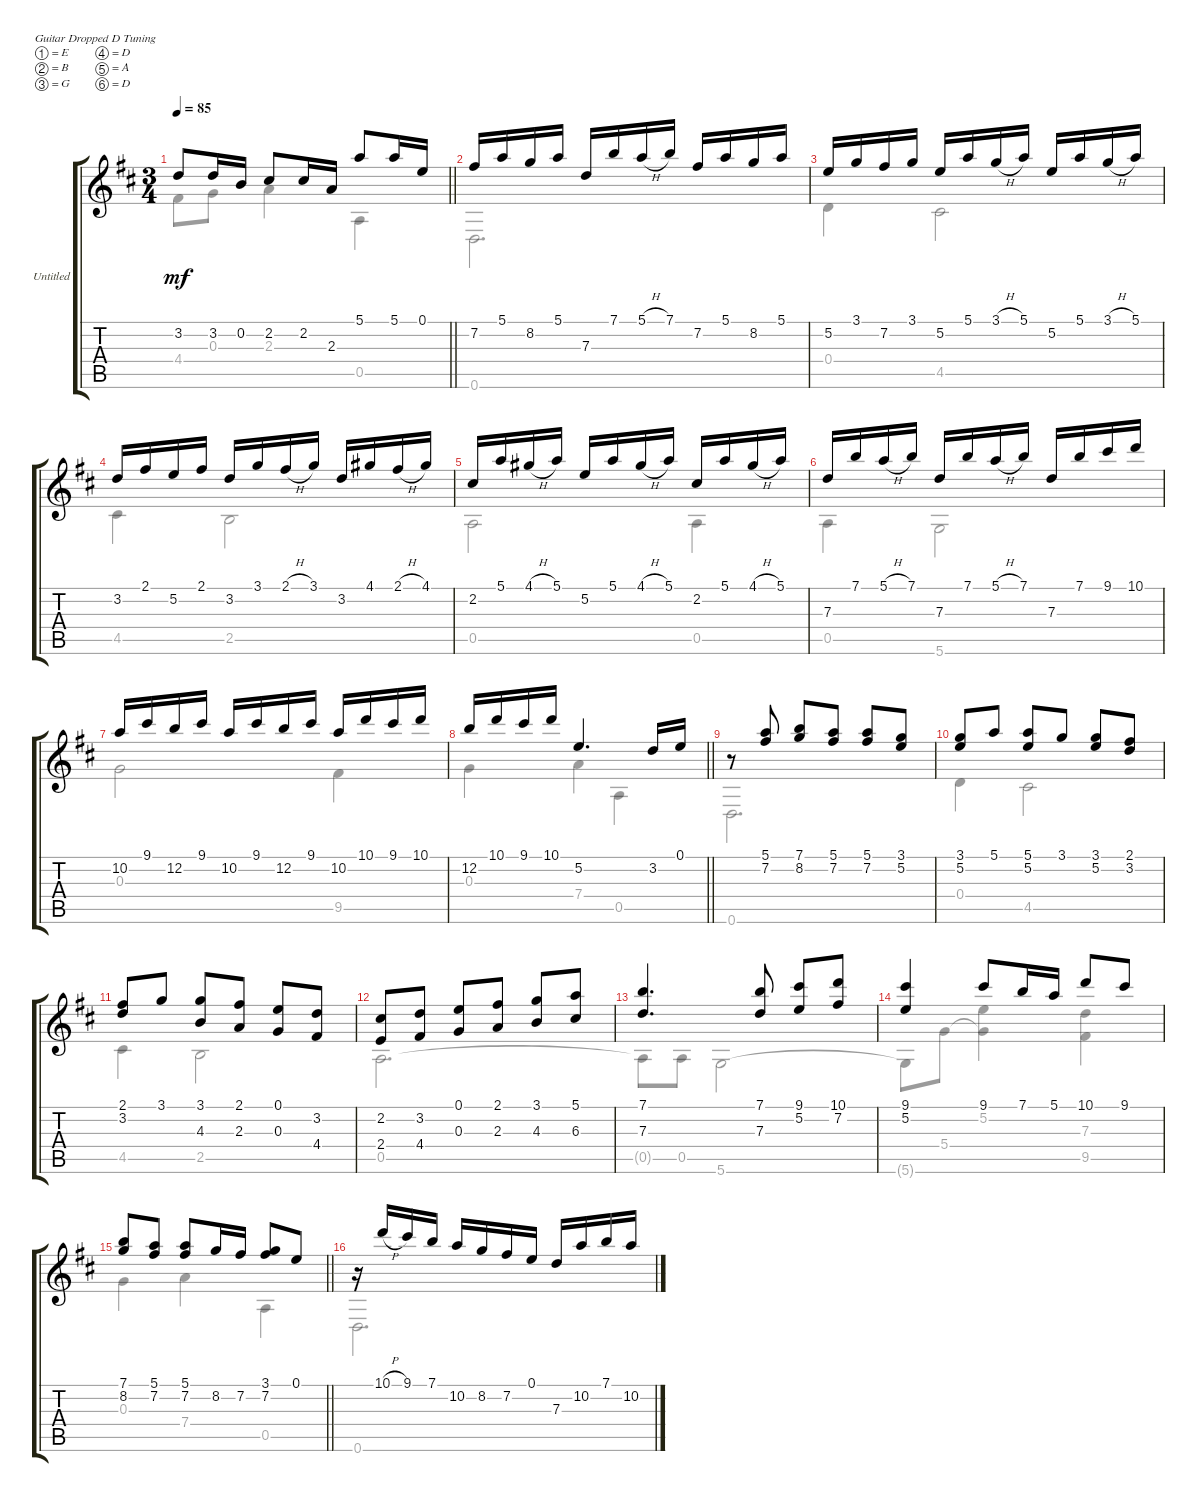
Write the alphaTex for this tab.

\bracketExtendMode groupsimilarinstruments
\firstSystemTrackNameOrientation horizontal
\otherSystemsTrackNameOrientation horizontal
\track ("Untitled" "Untitled") {instrument acousticguitarnylon}
\staff {score tabs}
\tuning (E4 B3 G3 D3 A2 D2)
\voice
\ts (3 4)
\tempo 85
\clef g2
\barLineRight lightlight
\ks d
3.2.8{dy mf} 3.2.16 0.2.16 2.2.8 2.2.16 2.3.16 5.1.8 5.1.16 0.1.16 |
7.2.16 5.1.16 8.2.16 5.1.16 7.3.16 7.1.16 5.1{h}.16 7.1.16 7.2.16 5.1.16 8.2.16 5.1.16 |
5.2.16 3.1.16 7.2.16 3.1.16 5.2.16 5.1.16 3.1{h}.16 5.1.16 5.2.16 5.1.16 3.1{h}.16 5.1.16 |
3.2.16 2.1.16 5.2.16 2.1.16 3.2.16 3.1.16 2.1{h}.16 3.1.16 3.2.16 4.1.16 2.1{h}.16 4.1.16 |
2.2.16 5.1.16 4.1{h}.16 5.1.16 5.2.16 5.1.16 4.1{h}.16 5.1.16 2.2.16 5.1.16 4.1{h}.16 5.1.16 |
7.3.16 7.1.16 5.1{h}.16 7.1.16 7.3.16 7.1.16 5.1{h}.16 7.1.16 7.3.16 7.1.16 9.1.16 10.1.16 |
10.2.16 9.1.16 12.2.16 9.1.16 10.2.16 9.1.16 12.2.16 9.1.16 10.2.16 10.1.16 9.1.16 10.1.16 |
\barLineRight lightlight
12.2.16 10.1.16 9.1.16 10.1.16 5.2.4{d} 3.2.16 0.1.16 |
r.8 (5.1 7.2).8 (7.1 8.2).8 (5.1 7.2).8 (5.1 7.2).8 (3.1 5.2).8 |
(3.1 5.2).8 5.1.8 (5.1 5.2).8 3.1.8 (3.1 5.2).8 (2.1 3.2).8 |
(2.1 3.2).8 3.1.8 (3.1 4.3).8 (2.1 2.3).8 (0.1 0.3).8 (3.2 4.4).8 |
(2.2 2.4).8 (3.2 4.4).8 (0.1 0.3).8 (2.1 2.3).8 (3.1 4.3).8 (5.1 6.3).8 |
(7.1 7.3).4{d} (7.1 7.3).8 (9.1 5.2).8 (10.1 7.2).8 |
(9.1 5.2).4 9.1.8 7.1.16 5.1.16 10.1.8 9.1.8 |
\barLineRight lightlight
(7.1 8.2).8 (5.1 7.2).8 (5.1 7.2).8 8.2.16 7.2.16 (3.1 7.2).8 0.1.8 |
r.16 10.1{h}.16 9.1.16 7.1.16 10.2.16 8.2.16 7.2.16 0.1.16 7.3.16 10.2.16 7.1.16 10.2.16
\voice
\clef g2
\ottava regular
\simile none
\barLineRight lightlight
\ks d
4.4{t}.8{dy mf} 0.3.8 2.3.4 0.5.4 |
0.6.2{d} |
0.4.4 4.5.2 |
4.5.4 2.5.2 |
0.5.2 0.5.4 |
0.5.4 5.6.2 |
0.3.2 9.5.4 |
\barLineRight lightlight
0.3.4 7.4.4 0.5.4 |
0.6.2{d} |
0.4.4 4.5.2 |
4.5.4 2.5.2 |
0.5.2{d} |
0.5{t}.8 0.5.8 5.6.2 |
5.6{t}.8 5.4.8 (5.2 5.4{t}).4 (7.3 9.5).4 |
\barLineRight lightlight
0.3.4 7.4.4 0.5.4 |
0.6.2{d}
